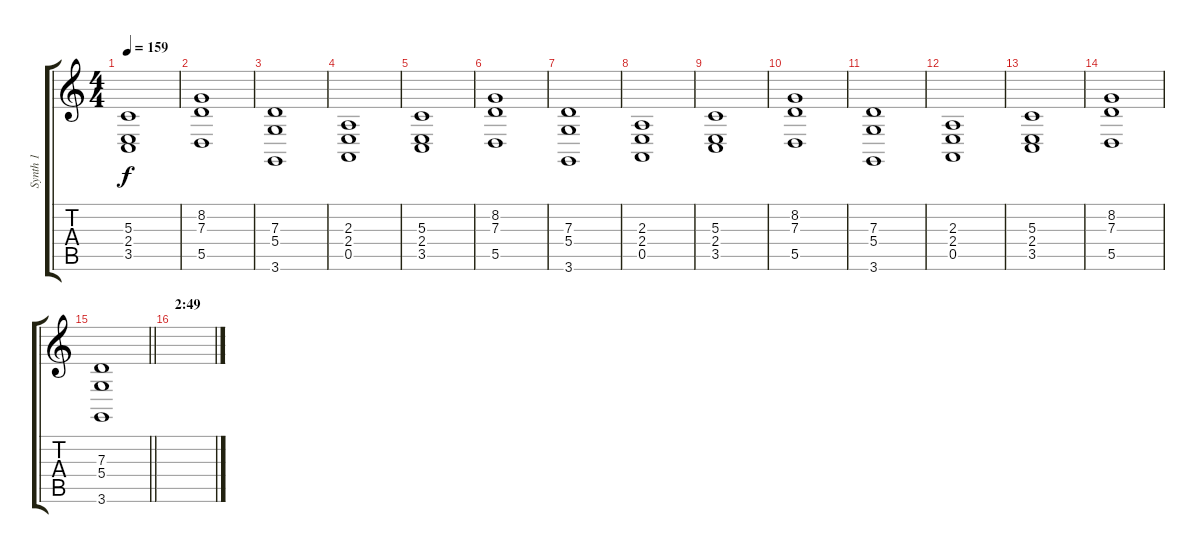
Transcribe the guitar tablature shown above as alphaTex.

\track ("Synth 1" "Synth 1") {instrument pad4choir}
\staff {score tabs}
\tuning (E4 B3 G3 D3 A2 E2) {hide}
\ts (4 4)
\tempo 159
\clef g2
\ks c
(5.3 2.4 3.5).1{dy f} |
(8.2 7.3 5.5).1 |
(7.3 5.4 3.6).1 |
(2.3 2.4 0.5).1 |
(5.3 2.4 3.5).1 |
(8.2 7.3 5.5).1 |
(7.3 5.4 3.6).1 |
(2.3 2.4 0.5).1 |
(5.3 2.4 3.5).1 |
(8.2 7.3 5.5).1 |
(7.3 5.4 3.6).1 |
(2.3 2.4 0.5).1 |
(5.3 2.4 3.5).1 |
(8.2 7.3 5.5).1 |
\barLineRight lightlight
(7.3 5.4 3.6).1 |
\section ("" "2:49")
